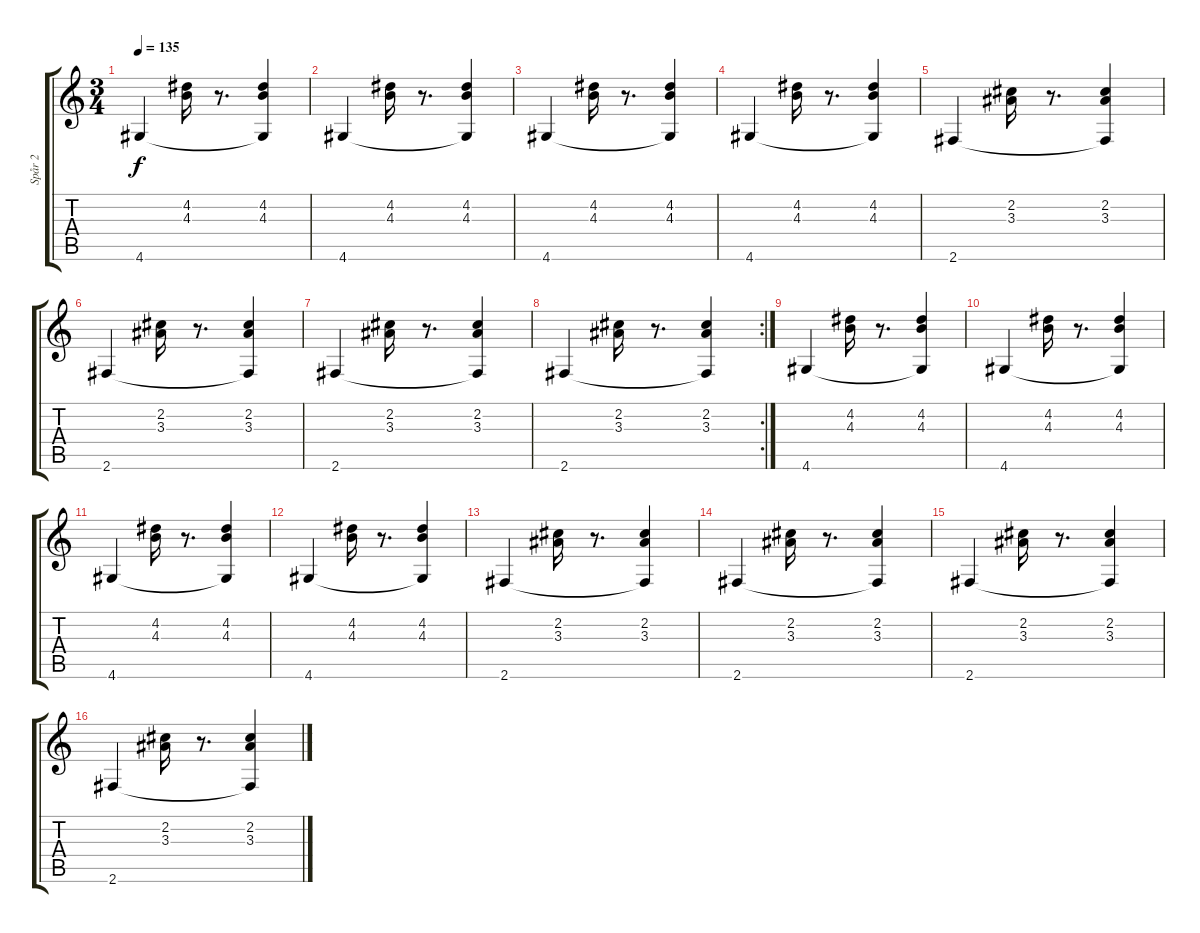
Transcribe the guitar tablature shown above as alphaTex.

\track ("Spår 2" "Spår 2") {instrument acousticguitarnylon}
\staff {score tabs}
\tuning (E4 B3 G3 D3 A2 E2) {hide}
\ts (3 4)
\tempo 135
\clef g2
\ks c
4.6.4{dy f} (4.2 4.3).16 r.8{d} (4.2 4.3 4.6{t}).4 |
4.6.4 (4.2 4.3).16 r.8{d} (4.2 4.3 4.6{t}).4 |
4.6.4 (4.2 4.3).16 r.8{d} (4.2 4.3 4.6{t}).4 |
4.6.4 (4.2 4.3).16 r.8{d} (4.2 4.3 4.6{t}).4 |
2.6.4 (2.2 3.3).16 r.8{d} (2.2 3.3 2.6{t}).4 |
2.6.4 (2.2 3.3).16 r.8{d} (2.2 3.3 2.6{t}).4 |
2.6.4 (2.2 3.3).16 r.8{d} (2.2 3.3 2.6{t}).4 |
\rc 2
2.6.4 (2.2 3.3).16 r.8{d} (2.2 3.3 2.6{t}).4 |
4.6.4 (4.2 4.3).16 r.8{d} (4.2 4.3 4.6{t}).4 |
4.6.4 (4.2 4.3).16 r.8{d} (4.2 4.3 4.6{t}).4 |
4.6.4 (4.2 4.3).16 r.8{d} (4.2 4.3 4.6{t}).4 |
4.6.4 (4.2 4.3).16 r.8{d} (4.2 4.3 4.6{t}).4 |
2.6.4{volume 0} (2.2 3.3).16 r.8{d} (2.2 3.3 2.6{t}).4 |
2.6.4 (2.2 3.3).16 r.8{d} (2.2 3.3 2.6{t}).4 |
2.6.4 (2.2 3.3).16 r.8{d} (2.2 3.3 2.6{t}).4 |
2.6.4 (2.2 3.3).16 r.8{d} (2.2 3.3 2.6{t}).4
